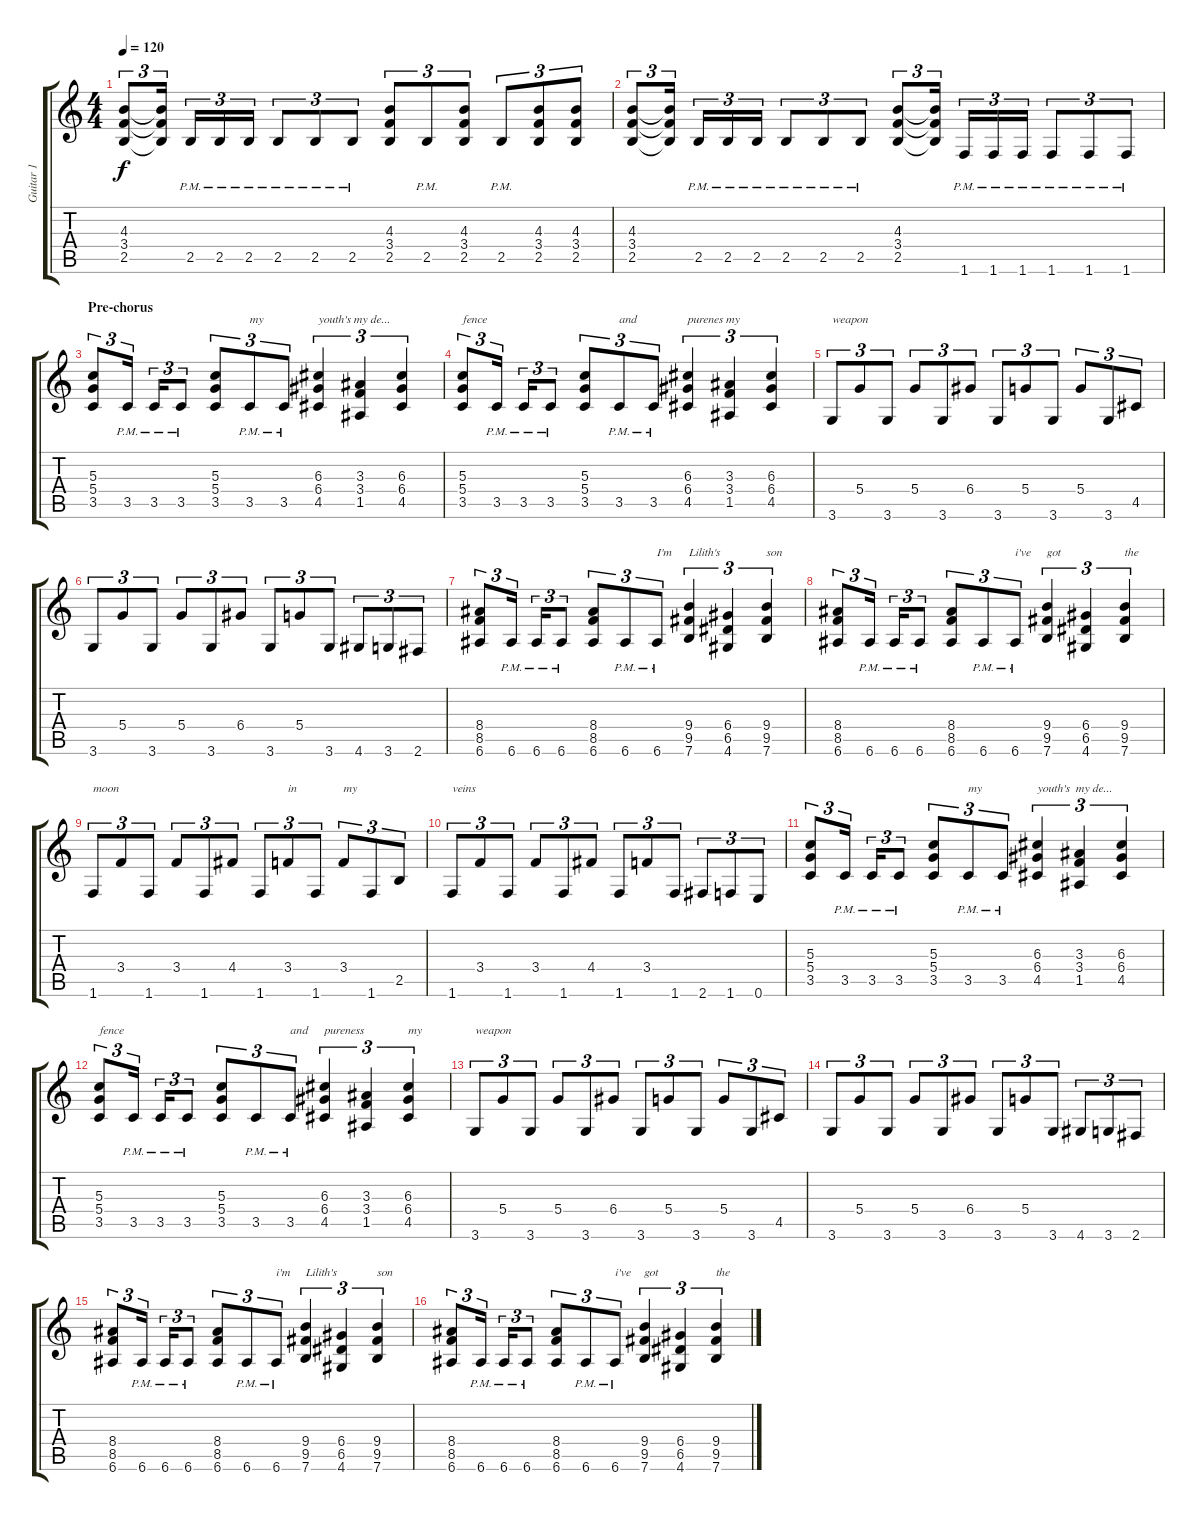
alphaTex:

\track ("Guitar 1" "Guitar 1") {instrument overdrivenguitar}
\staff {score tabs}
\tuning (E4 B3 G3 D3 A2 E2) {hide}
\ts (4 4)
\tempo 120
\clef g2
\ks c
(4.3 3.4 2.5).8{tu (3 2) dy f} (4.3{t} 3.4{t} 2.5{t}).16{tu (3 2)} 2.5{pm}.16{tu (3 2)} 2.5{pm}.16{tu (3 2)} 2.5{pm}.16{tu (3 2)} 2.5{pm}.8{tu (3 2)} 2.5{pm}.8{tu (3 2)} 2.5{pm}.8{tu (3 2)} (4.3 3.4 2.5).8{tu (3 2)} 2.5{pm}.8{tu (3 2)} (4.3 3.4 2.5).8{tu (3 2)} 2.5{pm}.8{tu (3 2)} (4.3 3.4 2.5).8{tu (3 2)} (4.3 3.4 2.5).8{tu (3 2)} |
(4.3 3.4 2.5).8{tu (3 2)} (4.3{t} 3.4{t} 2.5{t}).16{tu (3 2)} 2.5{pm}.16{tu (3 2)} 2.5{pm}.16{tu (3 2)} 2.5{pm}.16{tu (3 2)} 2.5{pm}.8{tu (3 2)} 2.5{pm}.8{tu (3 2)} 2.5{pm}.8{tu (3 2)} (4.3 3.4 2.5).8{tu (3 2)} (4.3{t} 3.4{t} 2.5{t}).16{tu (3 2)} 1.6{pm}.16{tu (3 2)} 1.6{pm}.16{tu (3 2)} 1.6{pm}.16{tu (3 2)} 1.6{pm}.8{tu (3 2)} 1.6{pm}.8{tu (3 2)} 1.6{pm}.8{tu (3 2)} |
\section ("" "Pre-chorus")
(5.3 5.4 3.5).8{tu (3 2)} 3.5{pm}.16{tu (3 2)} 3.5{pm}.16{tu (3 2)} 3.5{pm}.8{tu (3 2)} (5.3 5.4 3.5).8{tu (3 2)} 3.5{pm}.8{tu (3 2) txt "my"} 3.5{pm}.8{tu (3 2)} (6.3 6.4 4.5).4{tu (3 2) txt "youth's my de..."} (3.3 3.4 1.5).4{tu (3 2)} (6.3 6.4 4.5).4{tu (3 2)} |
(5.3 5.4 3.5).8{tu (3 2) txt "fence"} 3.5{pm}.16{tu (3 2)} 3.5{pm}.16{tu (3 2)} 3.5{pm}.8{tu (3 2)} (5.3 5.4 3.5).8{tu (3 2)} 3.5{pm}.8{tu (3 2) txt "and"} 3.5{pm}.8{tu (3 2)} (6.3 6.4 4.5).4{tu (3 2) txt "purenes my"} (3.3 3.4 1.5).4{tu (3 2)} (6.3 6.4 4.5).4{tu (3 2)} |
3.6.8{tu (3 2) txt "weapon"} 5.4.8{tu (3 2)} 3.6.8{tu (3 2)} 5.4.8{tu (3 2)} 3.6.8{tu (3 2)} 6.4.8{tu (3 2)} 3.6.8{tu (3 2)} 5.4.8{tu (3 2)} 3.6.8{tu (3 2)} 5.4.8{tu (3 2)} 3.6.8{tu (3 2)} 4.5.8{tu (3 2)} |
3.6.8{tu (3 2)} 5.4.8{tu (3 2)} 3.6.8{tu (3 2)} 5.4.8{tu (3 2)} 3.6.8{tu (3 2)} 6.4.8{tu (3 2)} 3.6.8{tu (3 2)} 5.4.8{tu (3 2)} 3.6.8{tu (3 2)} 4.6.8{tu (3 2)} 3.6.8{tu (3 2)} 2.6.8{tu (3 2)} |
(8.4 8.5 6.6).8{tu (3 2)} 6.6{pm}.16{tu (3 2)} 6.6{pm}.16{tu (3 2)} 6.6{pm}.8{tu (3 2)} (8.4 8.5 6.6).8{tu (3 2)} 6.6{pm}.8{tu (3 2)} 6.6{pm}.8{tu (3 2) txt "I'm "} (9.4 9.5 7.6).4{tu (3 2) txt "Lilith's"} (6.4 6.5 4.6).4{tu (3 2)} (9.4 9.5 7.6).4{tu (3 2) txt "son"} |
(8.4 8.5 6.6).8{tu (3 2)} 6.6{pm}.16{tu (3 2)} 6.6{pm}.16{tu (3 2)} 6.6{pm}.8{tu (3 2)} (8.4 8.5 6.6).8{tu (3 2)} 6.6{pm}.8{tu (3 2)} 6.6{pm}.8{tu (3 2) txt "i've"} (9.4 9.5 7.6).4{tu (3 2) txt "got"} (6.4 6.5 4.6).4{tu (3 2)} (9.4 9.5 7.6).4{tu (3 2) txt "the"} |
1.6.8{tu (3 2) txt "moon"} 3.4.8{tu (3 2)} 1.6.8{tu (3 2)} 3.4.8{tu (3 2)} 1.6.8{tu (3 2)} 4.4.8{tu (3 2)} 1.6.8{tu (3 2)} 3.4.8{tu (3 2) txt "in"} 1.6.8{tu (3 2)} 3.4.8{tu (3 2) txt "my"} 1.6.8{tu (3 2)} 2.5.8{tu (3 2)} |
1.6.8{tu (3 2) txt "veins"} 3.4.8{tu (3 2)} 1.6.8{tu (3 2)} 3.4.8{tu (3 2)} 1.6.8{tu (3 2)} 4.4.8{tu (3 2)} 1.6.8{tu (3 2)} 3.4.8{tu (3 2)} 1.6.8{tu (3 2)} 2.6.8{tu (3 2)} 1.6.8{tu (3 2)} 0.6.8{tu (3 2)} |
(5.3 5.4 3.5).8{tu (3 2)} 3.5{pm}.16{tu (3 2)} 3.5{pm}.16{tu (3 2)} 3.5{pm}.8{tu (3 2)} (5.3 5.4 3.5).8{tu (3 2)} 3.5{pm}.8{tu (3 2) txt "my"} 3.5{pm}.8{tu (3 2)} (6.3 6.4 4.5).4{tu (3 2) txt "youth's  my de..."} (3.3 3.4 1.5).4{tu (3 2)} (6.3 6.4 4.5).4{tu (3 2)} |
(5.3 5.4 3.5).8{tu (3 2) txt "fence"} 3.5{pm}.16{tu (3 2)} 3.5{pm}.16{tu (3 2)} 3.5{pm}.8{tu (3 2)} (5.3 5.4 3.5).8{tu (3 2)} 3.5{pm}.8{tu (3 2)} 3.5{pm}.8{tu (3 2) txt "and"} (6.3 6.4 4.5).4{tu (3 2) txt "pureness"} (3.3 3.4 1.5).4{tu (3 2)} (6.3 6.4 4.5).4{tu (3 2) txt "my"} |
3.6.8{tu (3 2) txt "weapon"} 5.4.8{tu (3 2)} 3.6.8{tu (3 2)} 5.4.8{tu (3 2)} 3.6.8{tu (3 2)} 6.4.8{tu (3 2)} 3.6.8{tu (3 2)} 5.4.8{tu (3 2)} 3.6.8{tu (3 2)} 5.4.8{tu (3 2)} 3.6.8{tu (3 2)} 4.5.8{tu (3 2)} |
3.6.8{tu (3 2)} 5.4.8{tu (3 2)} 3.6.8{tu (3 2)} 5.4.8{tu (3 2)} 3.6.8{tu (3 2)} 6.4.8{tu (3 2)} 3.6.8{tu (3 2)} 5.4.8{tu (3 2)} 3.6.8{tu (3 2)} 4.6.8{tu (3 2)} 3.6.8{tu (3 2)} 2.6.8{tu (3 2)} |
(8.4 8.5 6.6).8{tu (3 2)} 6.6{pm}.16{tu (3 2)} 6.6{pm}.16{tu (3 2)} 6.6{pm}.8{tu (3 2)} (8.4 8.5 6.6).8{tu (3 2)} 6.6{pm}.8{tu (3 2)} 6.6{pm}.8{tu (3 2) txt "i'm"} (9.4 9.5 7.6).4{tu (3 2) txt "Lilith's"} (6.4 6.5 4.6).4{tu (3 2)} (9.4 9.5 7.6).4{tu (3 2) txt "son"} |
(8.4 8.5 6.6).8{tu (3 2)} 6.6{pm}.16{tu (3 2)} 6.6{pm}.16{tu (3 2)} 6.6{pm}.8{tu (3 2)} (8.4 8.5 6.6).8{tu (3 2)} 6.6{pm}.8{tu (3 2)} 6.6{pm}.8{tu (3 2) txt "i've"} (9.4 9.5 7.6).4{tu (3 2) txt "got"} (6.4 6.5 4.6).4{tu (3 2)} (9.4 9.5 7.6).4{tu (3 2) txt "the"}
